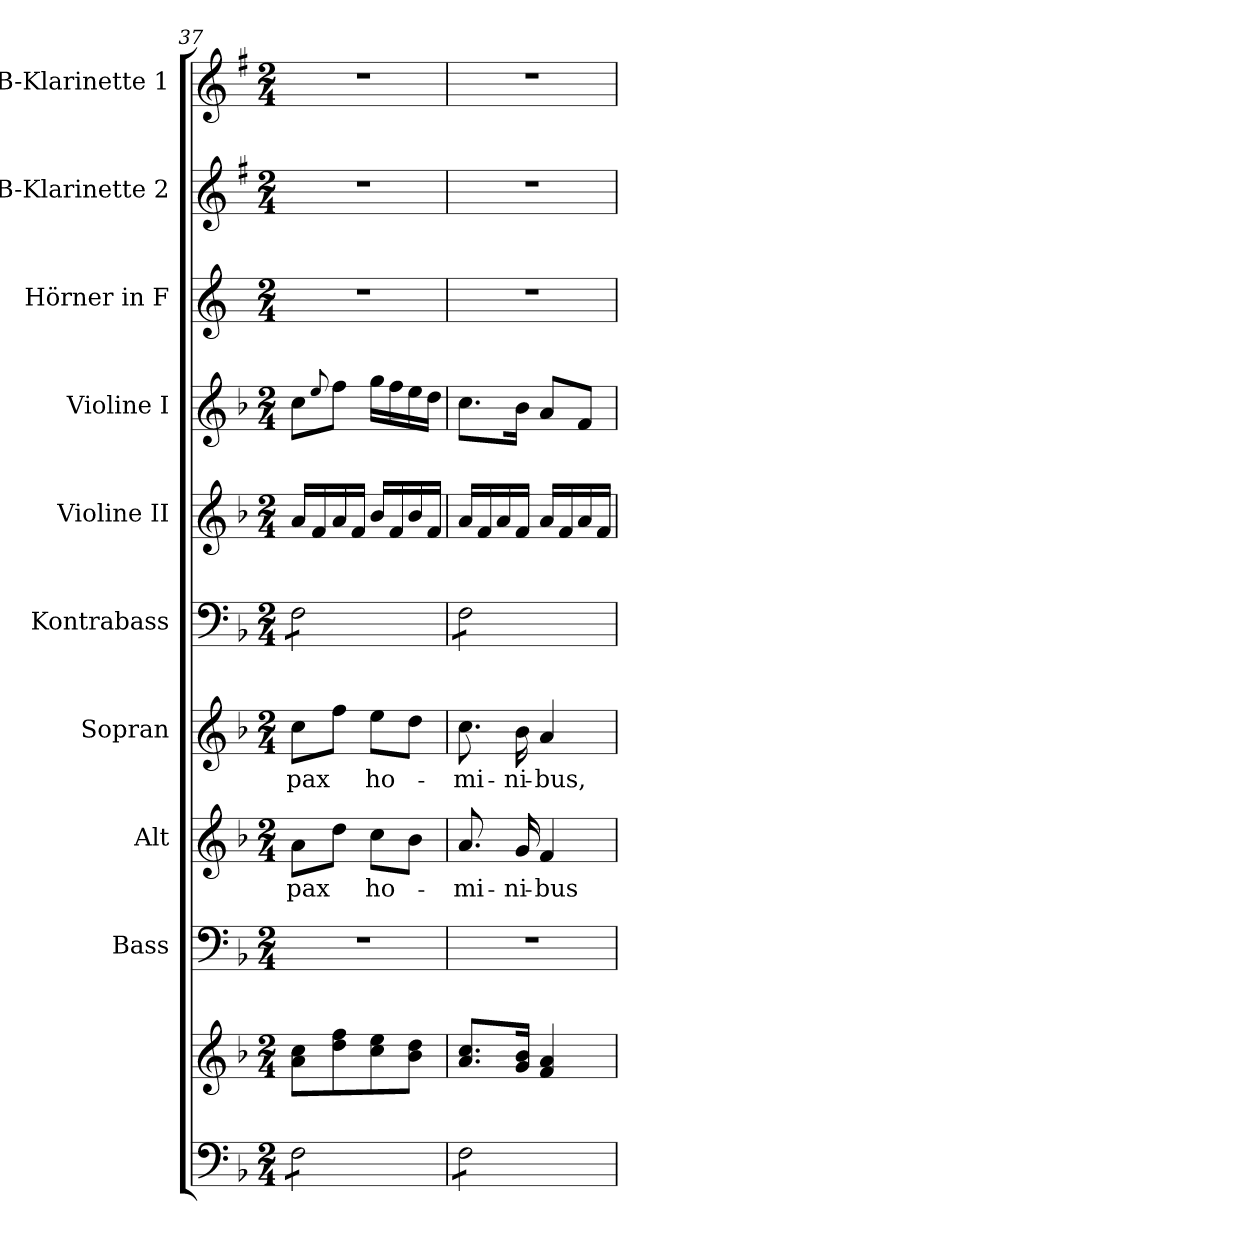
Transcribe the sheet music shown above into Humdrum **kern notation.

**kern	**kern	**kern	**kern	**text	**kern	**text	**kern	**kern	**kern	**kern	**kern	**kern
*part10	*part10	*part9	*part8	*part8	*part7	*part7	*part6	*part5	*part4	*part3	*part2	*part1
*staff11	*staff10	*staff9	*staff8	*staff8	*staff7	*staff7	*staff6	*staff5	*staff4	*staff3	*staff2	*staff1
*	*	*I"Bass	*I"Alt	*	*I"Sopran	*	*I"Kontrabass	*I"Violine II	*I"Violine I	*I"Hörner in F	*I"B-Klarinette 2	*I"B-Klarinette 1
*	*	*I'B.	*I'A.	*	*I'S.	*	*I'Kb.	*I'Vl. II	*I'Vl. I	*	*I'B Kl. 2	*I'B Kl. 1
*clefF4	*clefG2	*clefF4	*clefG2	*	*clefG2	*	*clefF4	*clefG2	*clefG2	*clefG2	*clefG2	*clefG2
*	*	*	*	*	*	*	*ITrd7c12	*	*	*ITrd4c7	*ITrd1c2	*ITrd1c2
*k[b-]	*k[b-]	*k[b-]	*k[b-]	*	*k[b-]	*	*k[b-]	*k[b-]	*k[b-]	*k[b-]	*k[b-]	*k[b-]
*F:	*F:	*F:	*F:	*	*F:	*	*F:	*F:	*F:	*F:	*F:	*F:
*M2/4	*M2/4	*M2/4	*M2/4	*	*M2/4	*	*M2/4	*M2/4	*M2/4	*M2/4	*M2/4	*M2/4
=37	=37	=37	=37	=37	=37	=37	=37	=37	=37	=37	=37	=37
!	!	!	!	!LO:LY:b	!	!LO:LY:b	!	!	!	!	!	!
*tremolo	*	*	*	*	*	*	*	*	*	*	*	*
*	*	*	*	*	*	*	*tremolo	*	*	*	*	*
8F\L	8a\ 8cc\L	2r	8a\L	pax	8cc\L	pax	8FF\L	16a/LL	8cc\L	2r	2r	2r
.	.	.	.	.	.	.	.	16f/	.	.	.	.
.	.	.	.	.	.	.	.	.	8qqee/	.	.	.
8F\	8dd\ 8ff\	.	8dd\J	.	8ff\J	.	8FF\	16a/	8ff\J	.	.	.
.	.	.	.	.	.	.	.	16f/JJ	.	.	.	.
!	!	!	!	!LO:LY:b	!	!LO:LY:b	!	!	!	!	!	!
8F\	8cc\ 8ee\	.	8cc\L	ho-	8ee\L	ho-	8FF\	16b-/LL	16gg\LL	.	.	.
.	.	.	.	.	.	.	.	16f/	16ff\	.	.	.
8F\J	8b-\ 8dd\J	.	8b-\J	.	8dd\J	.	8FF\J	16b-/	16ee\	.	.	.
.	.	.	.	.	.	.	.	16f/JJ	16dd\JJ	.	.	.
=38	=38	=38	=38	=38	=38	=38	=38	=38	=38	=38	=38	=38
!	!	!	!	!LO:LY:b	!	!LO:LY:b	!	!	!	!	!	!
8F\L	8.a/ 8.cc/L	2r	8.a/	-mi-	8.cc\	-mi-	8FF\L	16a/LL	8.cc\L	2r	2r	2r
.	.	.	.	.	.	.	.	16f/	.	.	.	.
8F\	.	.	.	.	.	.	8FF\	16a/	.	.	.	.
!	!	!	!	!LO:LY:b	!	!LO:LY:b	!	!	!	!	!	!
.	16g/ 16b-/Jk	.	16g/	-ni-	16b-\	-ni-	.	16f/JJ	16b-\Jk	.	.	.
!	!	!	!	!LO:LY:b	!	!LO:LY:b	!	!	!	!	!	!
8F\	4f/ 4a/	.	4f/	-bus	4a/	-bus,	8FF\	16a/LL	8a/L	.	.	.
.	.	.	.	.	.	.	.	16f/	.	.	.	.
8F\J	.	.	.	.	.	.	8FF\J	16a/	8f/J	.	.	.
*	*	*	*	*	*	*	*Xtremolo	*	*	*	*	*
*Xtremolo	*	*	*	*	*	*	*	*	*	*	*	*
.	.	.	.	.	.	.	.	16f/JJ	.	.	.	.
=	=	=	=	=	=	=	=	=	=	=	=	=
*-	*-	*-	*-	*-	*-	*-	*-	*-	*-	*-	*-	*-
